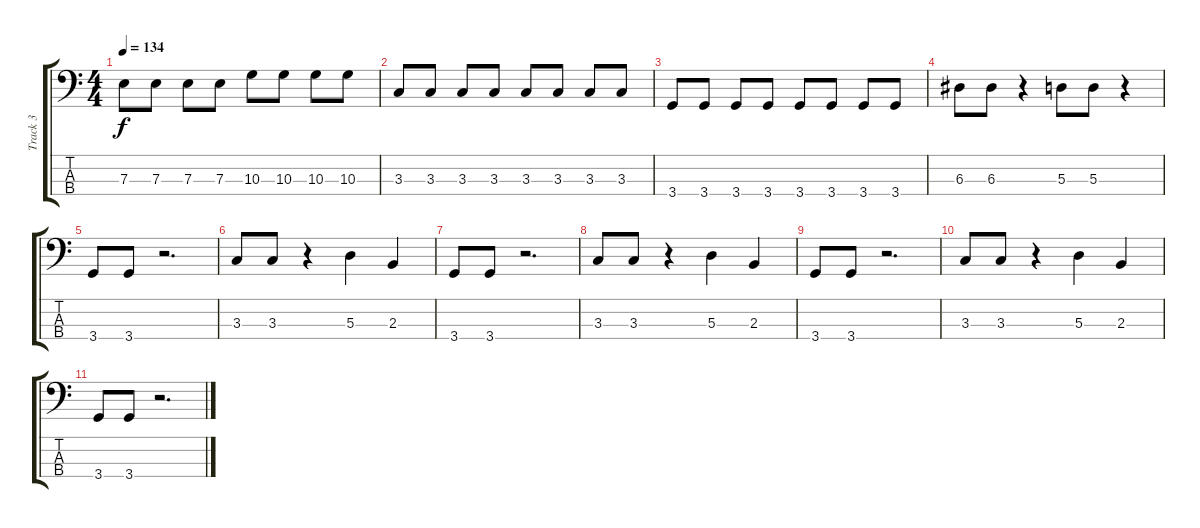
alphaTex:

\track ("Track 3" "Track 3") {instrument electricbassfinger}
\staff {score tabs}
\tuning (G2 D2 A1 E1) {hide}
\ts (4 4)
\tempo 134
\clef f4
\ks c
7.3.8{dy f} 7.3.8 7.3.8 7.3.8 10.3.8 10.3.8 10.3.8 10.3.8 |
3.3.8 3.3.8 3.3.8 3.3.8 3.3.8 3.3.8 3.3.8 3.3.8 |
3.4.8 3.4.8 3.4.8 3.4.8 3.4.8 3.4.8 3.4.8 3.4.8 |
6.3.8 6.3.8 r.4 5.3.8 5.3.8 r.4 |
3.4.8 3.4.8 r.2{d} |
3.3.8 3.3.8 r.4 5.3.4 2.3.4 |
3.4.8 3.4.8 r.2{d} |
3.3.8 3.3.8 r.4 5.3.4 2.3.4 |
3.4.8 3.4.8 r.2{d} |
3.3.8 3.3.8 r.4 5.3.4 2.3.4 |
3.4.8 3.4.8 r.2{d}
